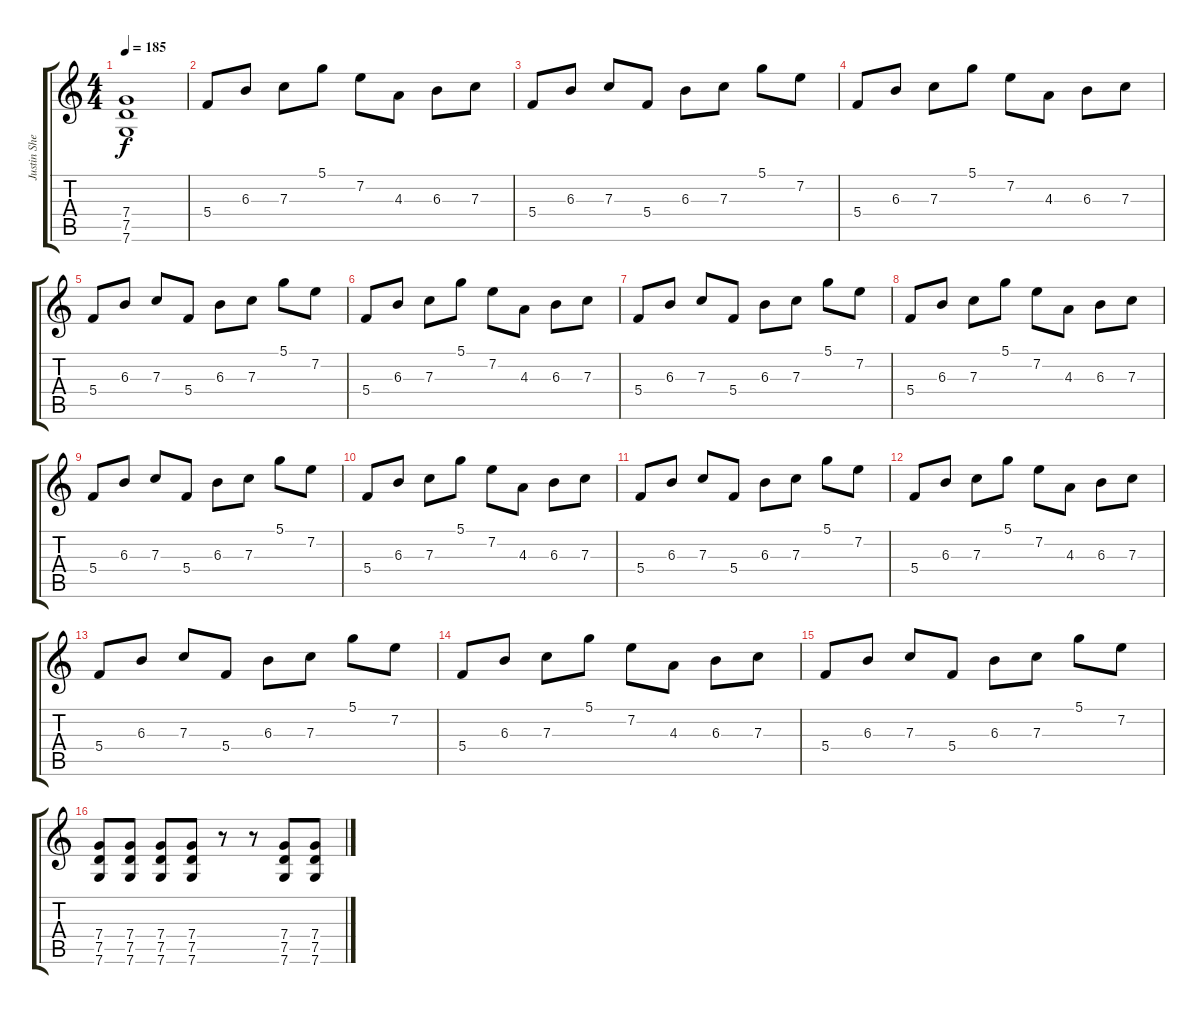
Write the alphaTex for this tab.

\track ("Justin Shekoski" "Justin She") {instrument overdrivenguitar}
\staff {score tabs}
\tuning (D4 A3 F3 C3 G2 C2) {hide}
\ts (4 4)
\tempo 185
\clef g2
\ks c
(7.4{t} 7.5{t} 7.6{t}).1{dy f} |
5.4.8 6.3.8 7.3.8 5.1.8 7.2.8 4.3.8 6.3.8 7.3.8 |
5.4.8 6.3.8 7.3.8 5.4.8 6.3.8 7.3.8 5.1.8 7.2.8 |
5.4.8 6.3.8 7.3.8 5.1.8 7.2.8 4.3.8 6.3.8 7.3.8 |
5.4.8 6.3.8 7.3.8 5.4.8 6.3.8 7.3.8 5.1.8 7.2.8 |
5.4.8 6.3.8 7.3.8 5.1.8 7.2.8 4.3.8 6.3.8 7.3.8 |
5.4.8 6.3.8 7.3.8 5.4.8 6.3.8 7.3.8 5.1.8 7.2.8 |
5.4.8 6.3.8 7.3.8 5.1.8 7.2.8 4.3.8 6.3.8 7.3.8 |
5.4.8 6.3.8 7.3.8 5.4.8 6.3.8 7.3.8 5.1.8 7.2.8 |
5.4.8 6.3.8 7.3.8 5.1.8 7.2.8 4.3.8 6.3.8 7.3.8 |
5.4.8 6.3.8 7.3.8 5.4.8 6.3.8 7.3.8 5.1.8 7.2.8 |
5.4.8 6.3.8 7.3.8 5.1.8 7.2.8 4.3.8 6.3.8 7.3.8 |
5.4.8 6.3.8 7.3.8 5.4.8 6.3.8 7.3.8 5.1.8 7.2.8 |
5.4.8 6.3.8 7.3.8 5.1.8 7.2.8 4.3.8 6.3.8 7.3.8 |
5.4.8 6.3.8 7.3.8 5.4.8 6.3.8 7.3.8 5.1.8 7.2.8 |
(7.4 7.5 7.6).8 (7.4 7.5 7.6).8 (7.4 7.5 7.6).8 (7.4 7.5 7.6).8 r.8 r.8 (7.4 7.5 7.6).8 (7.4 7.5 7.6).8
